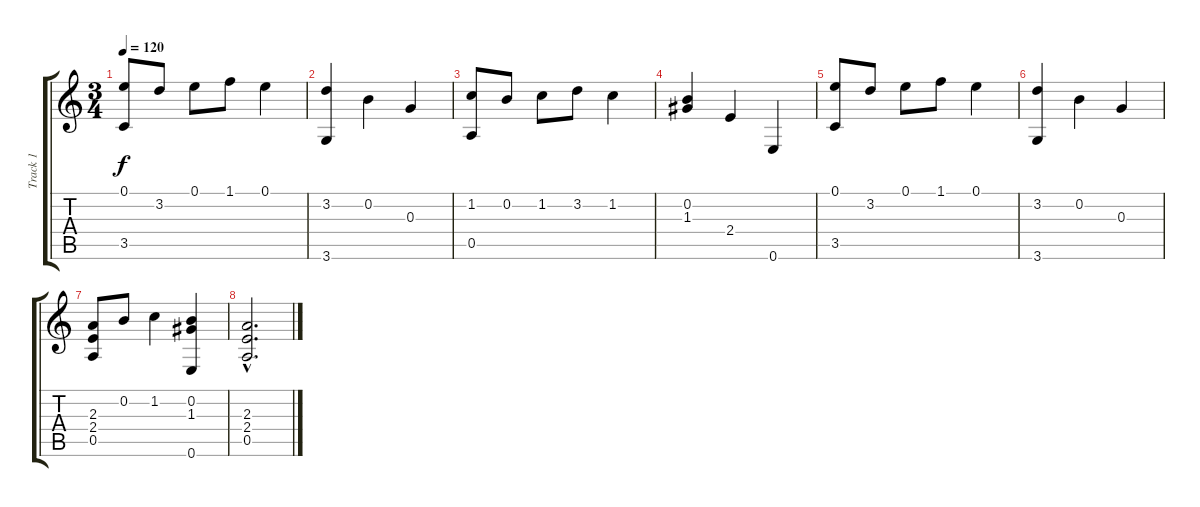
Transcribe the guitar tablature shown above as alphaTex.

\track ("Track 1" "Track 1") {instrument acousticguitarnylon}
\staff {score tabs}
\tuning (E4 B3 G3 D3 A2 E2) {hide}
\ts (3 4)
\tempo 120
\clef g2
\ks c
(0.1 3.5).8{dy f} 3.2.8 0.1.8 1.1.8 0.1.4 |
(3.2 3.6).4 0.2.4 0.3.4 |
(1.2 0.5).8 0.2.8 1.2.8 3.2.8 1.2.4 |
(0.2 1.3).4 2.4.4 0.6.4 |
(0.1 3.5).8 3.2.8 0.1.8 1.1.8 0.1.4 |
(3.2 3.6).4 0.2.4 0.3.4 |
(2.3 2.4 0.5).8 0.2.8 1.2.4 (0.2 1.3 0.6).4 |
(2.3{hac} 2.4{hac} 0.5{hac}).2{d}
